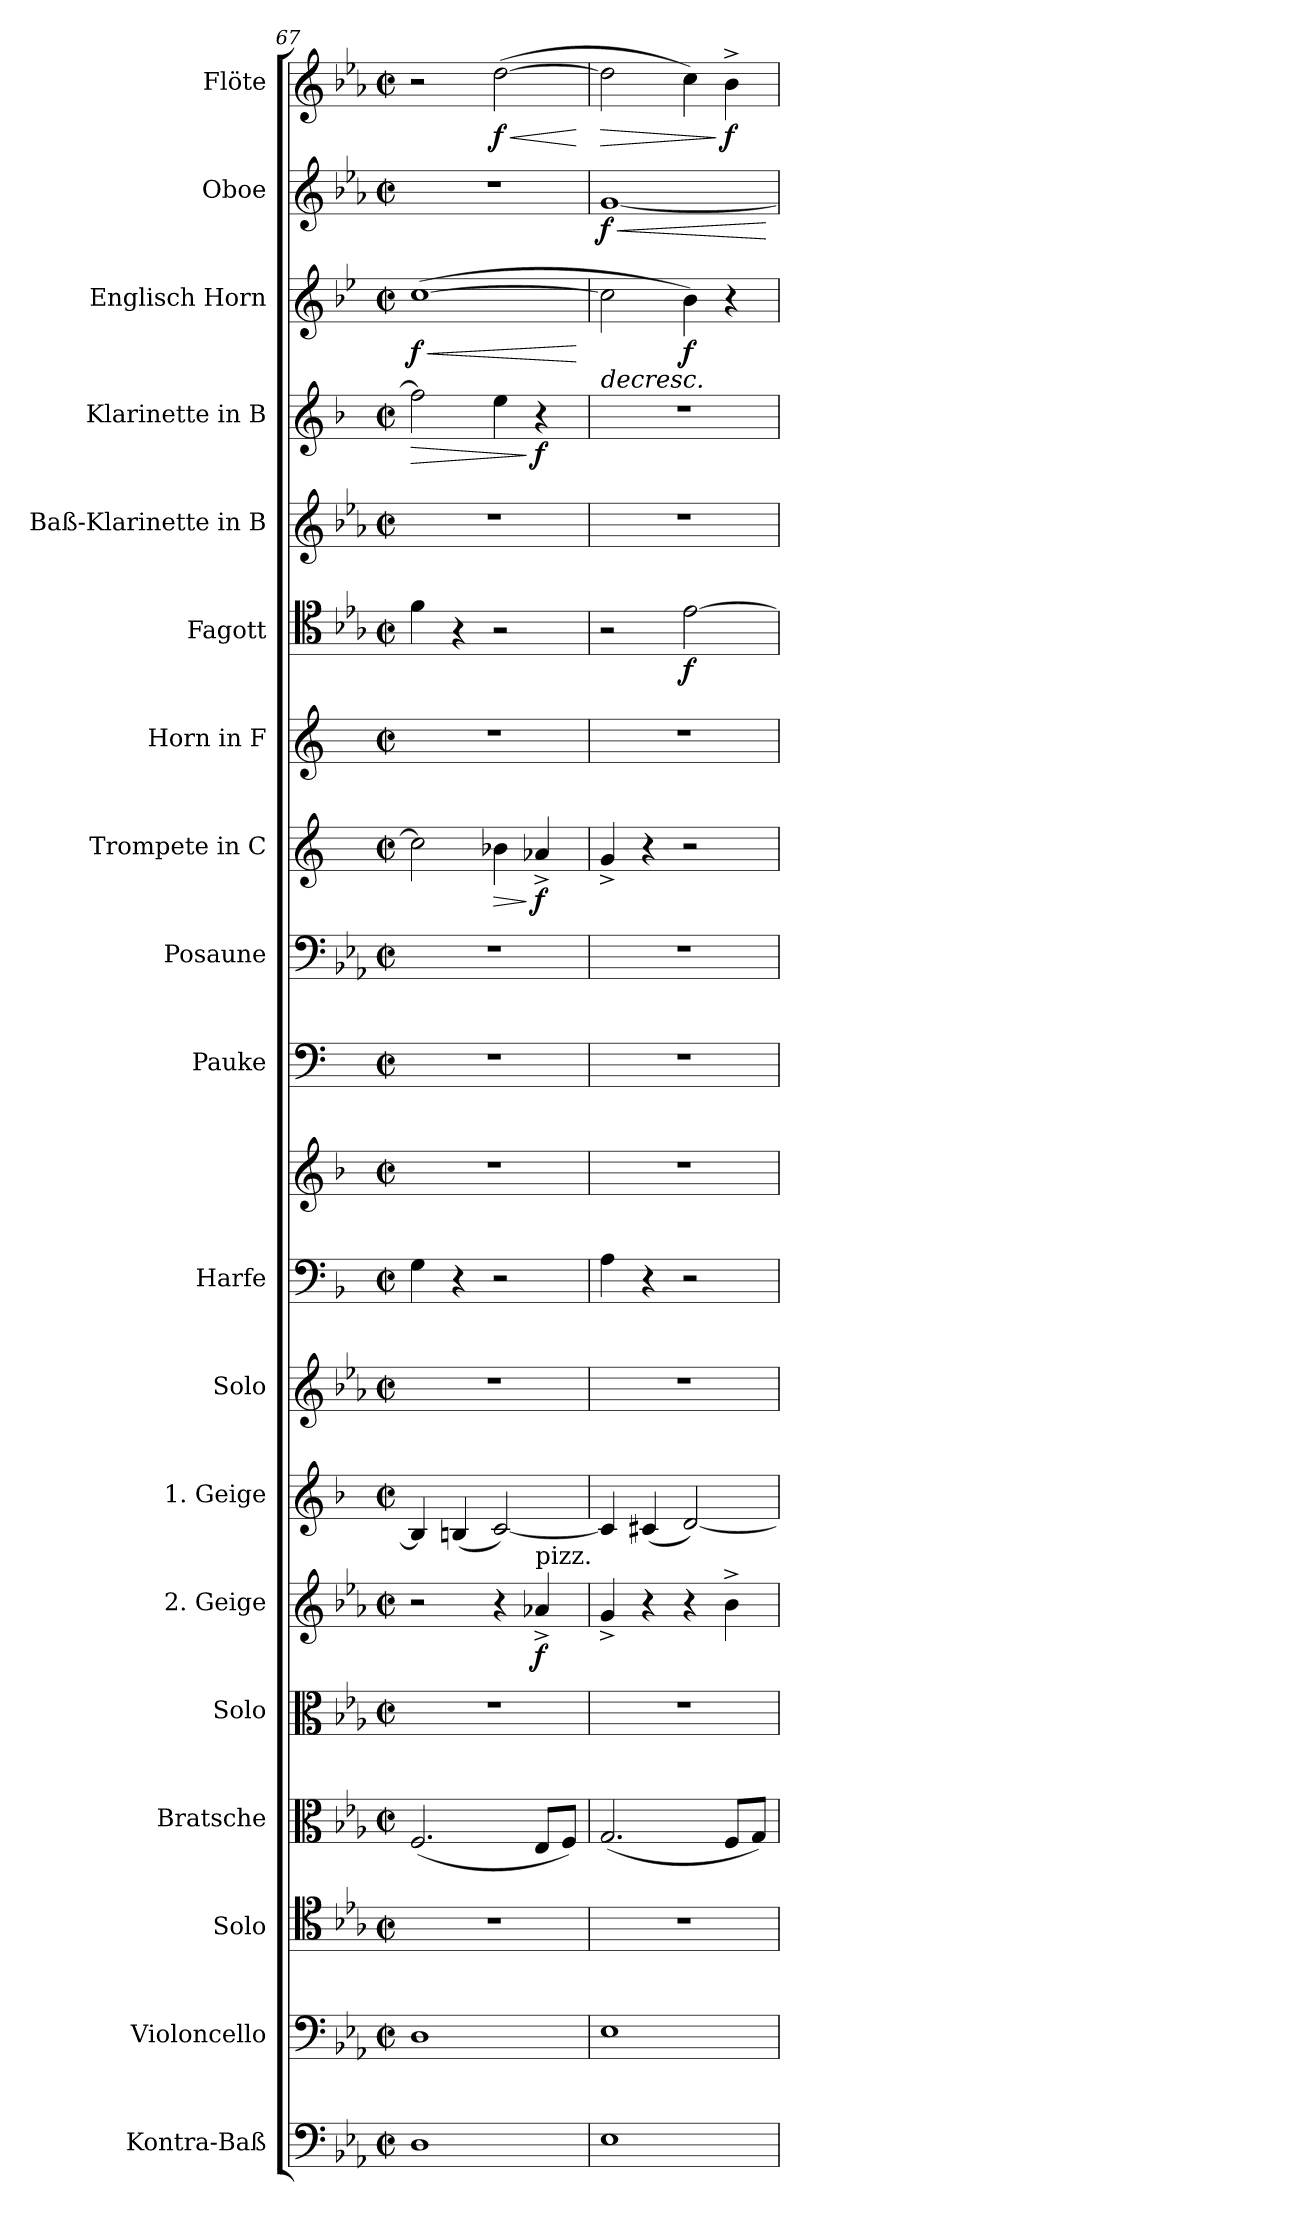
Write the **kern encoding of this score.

**kern	**kern	**kern	**kern	**kern	**kern	**dynam	**kern	**kern	**kern	**kern	**kern	**kern	**kern	**dynam	**kern	**kern	**dynam	**kern	**kern	**dynam	**kern	**dynam	**kern	**dynam	**kern	**dynam
*part19	*part18	*part17	*part16	*part15	*part14	*part14	*part13	*part12	*part11	*part11	*part10	*part9	*part8	*part8	*part7	*part6	*part6	*part5	*part4	*part4	*part3	*part3	*part2	*part2	*part1	*part1
*staff20	*staff19	*staff18	*staff17	*staff16	*staff15	*staff15	*staff14	*staff13	*staff12	*staff11	*staff10	*staff9	*staff8	*staff8	*staff7	*staff6	*staff6	*staff5	*staff4	*staff4	*staff3	*staff3	*staff2	*staff2	*staff1	*staff1
*I"Kontra-Baß	*I"Violoncello	*I"Solo	*I"Bratsche	*I"Solo	*I"2. Geige	*	*I"1. Geige	*I"Solo	*I"Harfe	*	*I"Pauke	*I"Posaune	*I"Trompete in C	*	*I"Horn in F	*I"Fagott	*	*I"Baß-Klarinette in B	*I"Klarinette in B	*	*I"Englisch Horn	*	*I"Oboe	*	*I"Flöte	*
*	*I'Vlc.	*I'Solo	*I'Br.	*I'Solo	*I'2. Gg	*	*I'1. Gg.	*I'Solo	*I'Hrf.	*	*I'Pk.	*I'Pos.	*I'Trp.	*	*I'Hr. F	*I'Fg.	*	*	*I'Kl. B	*	*I'E. H.	*	*I'Ob.	*	*I'Fl.	*
*clefF4	*clefF4	*clefC4	*clefC3	*clefC3	*clefG2	*	*clefG2	*clefG2	*clefF4	*clefG2	*clefF4	*clefF4	*clefG2	*	*clefG2	*clefC4	*	*clefG2	*clefG2	*	*clefG2	*	*clefG2	*	*clefG2	*
*ITrd7c12	*	*	*	*	*	*	*ITrd1c2	*	*ITrd1c2	*ITrd1c2	*	*	*	*	*ITrd4c7	*	*	*ITrd8c14	*ITrd1c2	*	*ITrd4c7	*	*	*	*	*
*k[b-e-a-]	*k[b-e-a-]	*k[b-e-a-]	*k[b-e-a-]	*k[b-e-a-]	*k[b-e-a-]	*	*k[b-e-a-]	*k[b-e-a-]	*k[b-e-a-]	*k[b-e-a-]	*k[]	*k[b-e-a-]	*k[]	*	*k[b-]	*k[b-e-a-]	*	*k[b-e-a-]	*k[b-e-a-]	*	*k[b-e-a-]	*	*k[b-e-a-]	*	*k[b-e-a-]	*
*M2/2	*M2/2	*M2/2	*M2/2	*M2/2	*M2/2	*	*M2/2	*M2/2	*M2/2	*M2/2	*M2/2	*M2/2	*M2/2	*	*M2/2	*M2/2	*	*M2/2	*M2/2	*	*M2/2	*	*M2/2	*	*M2/2	*
*met(c|)	*met(c|)	*met(c|)	*met(c|)	*met(c|)	*met(c|)	*	*met(c|)	*met(c|)	*met(c|)	*met(c|)	*met(c|)	*met(c|)	*met(c|)	*	*met(c|)	*met(c|)	*	*met(c|)	*met(c|)	*	*met(c|)	*	*met(c|)	*	*met(c|)	*
=67	=67	=67	=67	=67	=67	=67	=67	=67	=67	=67	=67	=67	=67	=67	=67	=67	=67	=67	=67	=67	=67	=67	=67	=67	=67	=67
!	!	!	!	!	!	!	!	!	!	!	!	!	!	!LO:DY:b	!	!	!	!	!	!LO:HP:b	!	!LO:HP:b	!	!	!	!
!	!	!	!	!	!	!	!	!	!	!	!	!	!	!LO:DY:n=1:b	!	!	!	!	!	!LO:DY:n=1:b	!	!	!	!	!	!
!	!	!	!	!	!	!	!	!	!	!	!	!	!	!	!	!	!	!	!	!LO:DY:n=2:b	!	!LO:DY:n=1:b	!	!	!	!
1DD	1D	1r	(<2.F/	1r	2r	.	4A-/]	1r	4F\	1r	1r	1r	2cc\]	other-dynamics f	1r	4f\	.	1r	2ee-\]	> other-dynamics f	(>[1f	< f	1r	.	2r	.
.	.	.	.	.	.	.	(<4An/	.	4r	.	.	.	.	.	.	4r	.	.	.	.	.	.	.	.	.	.
!	!	!	!	!	!	!	!	!	!	!	!	!	!	!LO:HP:b	!	!	!	!	!	!	!	!	!	!	!	!LO:HP:b
!	!	!	!	!	!	!	!	!	!	!	!	!	!	!	!	!	!	!	!	!	!	!	!	!	!	!LO:DY:n=1:b
.	.	.	.	.	4r	.	[2B-/)	.	2r	.	.	.	4b-X\	>	.	2r	.	.	4dd\	.	.	.	.	.	(>[2dd\	< f
!	!	!	!	!	!LO:TX:a:t=pizz.	!	!	!	!	!	!	!	!	!	!	!	!	!	!	!	!	!	!	!	!	!
!	!	!	!	!	!	!LO:DY:b	!	!	!	!	!	!	!	!LO:DY:n=2:b	!	!	!	!	!	!LO:DY:n=3:b	!	!	!	!	!	!
.	.	.	8E-/L	.	4a-X^/	f	.	.	.	.	.	.	4a-X^/	] f	.	.	.	.	4r	] f	.	.	.	.	.	.
.	.	.	8F/J)	.	.	.	.	.	.	.	.	.	.	.	.	.	.	.	.	.	.	.	.	.	.	.
.	.	.	.	.	.	.	.	.	.	.	.	.	.	.	.	.	.	.	.	.	.	[	.	.	.	[
=68	=68	=68	=68	=68	=68	=68	=68	=68	=68	=68	=68	=68	=68	=68	=68	=68	=68	=68	=68	=68	=68	=68	=68	=68	=68	=68
!	!	!	!	!	!	!	!	!	!	!	!	!	!	!	!	!	!	!	!	!	!	!LO:HP:b	!	!LO:HP:b	!	!LO:HP:b
!	!	!	!	!	!	!	!	!	!	!	!	!	!	!	!	!	!	!	!	!	!	!LO:DY:n=1:b	!	!	!	!
!	!	!	!	!	!	!	!	!	!	!	!	!	!	!	!	!	!	!	!	!	!	!LO:DY:n=2:b	!	!LO:DY:n=1:b	!	!LO:DY:n=1:b
!	!	!	!	!	!	!	!	!	!	!	!	!	!	!	!	!	!	!	!	!	!	!	!	!	!	!LO:DY:n=2:b
1EE-	1E-	1r	(<2.G/	1r	4g^/	.	4B-/]	1r	4G\	1r	1r	1r	4g^/	.	1r	2r	.	1r	1r	.	2f\]	> other-dynamics f	[1g	< f	2dd\]	> other-dynamics f
.	.	.	.	.	4r	.	(<4Bn/	.	4r	.	.	.	4r	.	.	.	.	.	.	.	.	.	.	.	.	.
!	!	!	!	!	!	!	!	!	!	!	!	!	!	!	!	!	!LO:DY:b	!	!	!	!	!LO:DY:n=3:b	!	!	!	!
.	.	.	.	.	4r	.	[2c/)	.	2r	.	.	.	2r	.	.	[2e-\	f	.	.	.	4e-\)	f	.	.	4cc\)	.
!	!	!	!	!	!	!	!	!	!	!	!	!	!	!	!	!	!	!	!	!	!	!	!	!	!	!LO:DY:n=3:b
.	.	.	8F/L	.	4b-^\	.	.	.	.	.	.	.	.	.	.	.	.	.	.	.	4r	]	.	.	4b-^\	] f
.	.	.	8G/J)	.	.	.	.	.	.	.	.	.	.	.	.	.	.	.	.	.	.	.	.	.	.	.
.	.	.	.	.	.	.	.	.	.	.	.	.	.	.	.	.	.	.	.	.	.	.	.	[	.	.
=	=	=	=	=	=	=	=	=	=	=	=	=	=	=	=	=	=	=	=	=	=	=	=	=	=	=
*-	*-	*-	*-	*-	*-	*-	*-	*-	*-	*-	*-	*-	*-	*-	*-	*-	*-	*-	*-	*-	*-	*-	*-	*-	*-	*-
